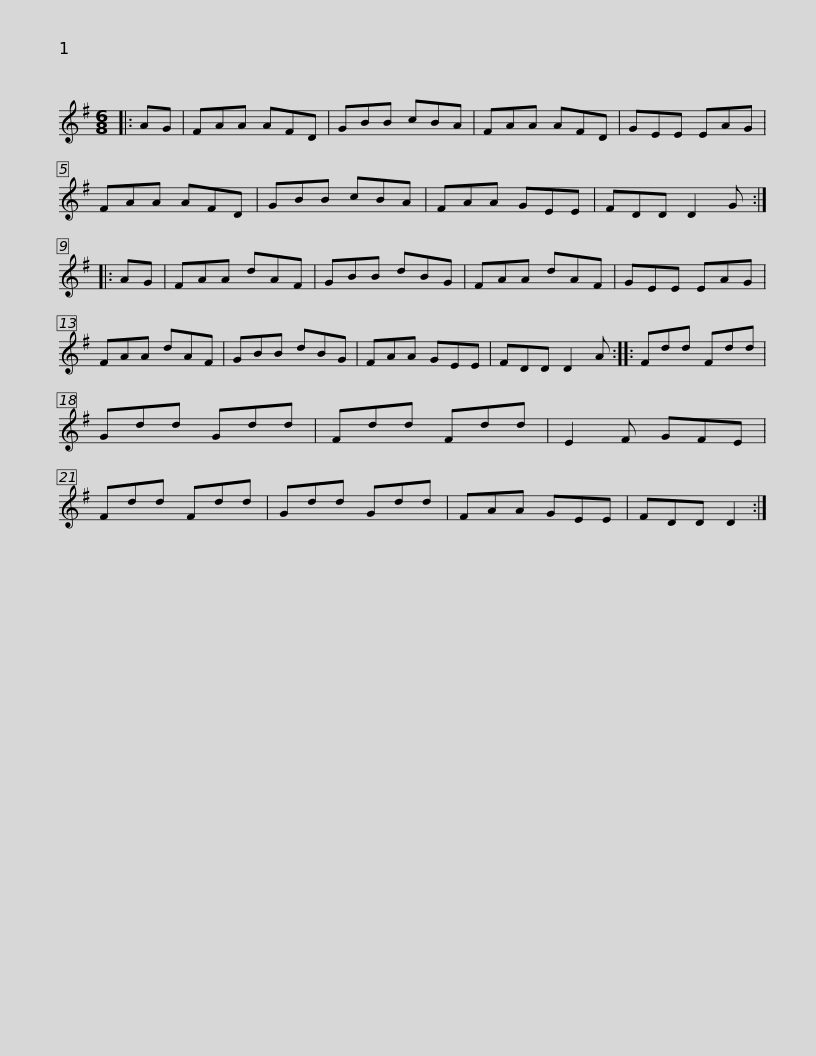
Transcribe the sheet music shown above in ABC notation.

X:1
L:1/8
M:6/8
I:linebreak $
K:G
V:1 treble
V:1
|: AG | FAA AFD | GBB cBA | FAA AFD | GEE EAG | %5
 FAA AFD | GBB cBA | FAA GEE |$ FDD D2 G :: AG | %10
 FAA dAF | GBB dBG | FAA dAF | GEE EAG | FAA dAF | %15
 GBB dBG |$ FAA GEE | FDD D2 A :: Fdd Fdd | Gdd Gdd | %20
 Fdd Fdd | E2 F GFE | Fdd Fdd |$ Gdd Gdd | FAA GEE | %25
 FDD D2 :| %26
